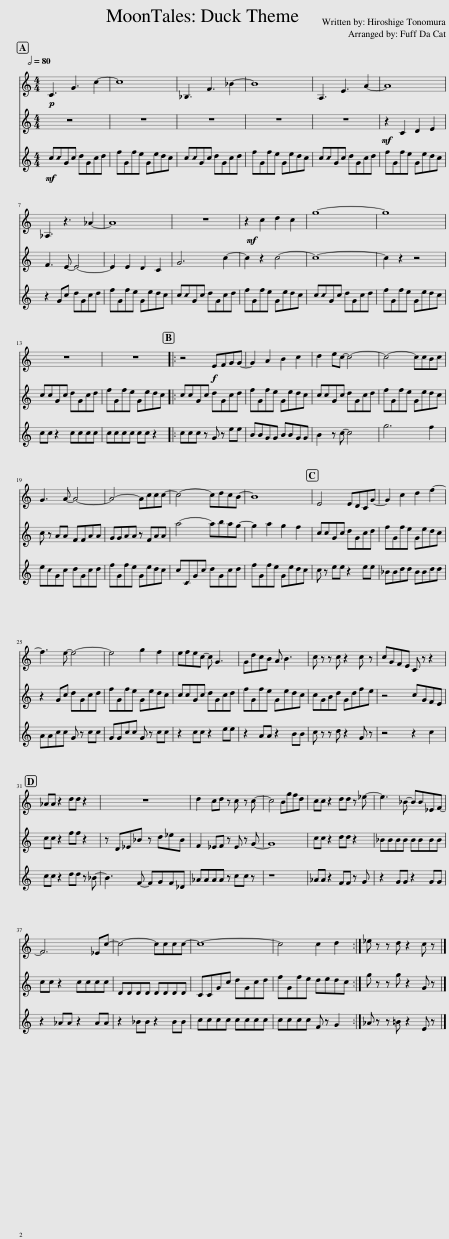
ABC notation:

X:1
%%score 1 2 3
L:1/8
Q:1/2=80
M:4/4
I:linebreak $
K:none
V:1 treble transpose=-2
V:2 treble transpose=-2
V:3 treble transpose=-2
V:1
[K:C]!p! C3 G3 c2- | c8 | _B,3 F3 _B2- | B8 | A,3 E3 A2- | %5
 A8 |$ _A,3 z3 _A2- | A8 | z8 | z2 c2 d2 c2!mf! | %10
 g8- | g8 |$ z8 | z8 |: z4!f! EFGG- | %15
 G2 A2 B2 c2 | d2 ec- c4- | c4- ccBc |$ G3 A- A4- | A4- Accc- | %20
 c4- cdcB- | B8 | E4 EDCG- | G2 c2 d2 f2- |$ f3 e- e4- | %25
 e4 g2 f2 | efec- c G3 | GdcB A B3 | c z z c z2 c z | cGFE C z z2 |$ %30
 _AA z2 dd z2 | z8 | d2 cd z c z c- | c4 Bgfd | cc z2 dd z _e- | %35
 e3 _B- BB_EF- |$ F6 _Ec- | c4- cccc- | c8- | c4 c2 d2 :| %40
 _e z z d z2 c z |] %41
V:2
[K:C] z8 | z8 | z8 | z8 | z8 | %5
!mf! z2 C2 D2 E2 |$ F3 E- E4- | E2 E2 D2 C2 | G6 c2- | c2 z2 c4- | %10
 c8- | c2 z2 z4 |$ ccGc dGcd | fGfe Gedc |: ccGc dGcd | %15
 fGfe Gedc | ccGc dGcd | fGfe Gedc |$ c z AA FFAA | GGAA z FAA | %20
 a4- abag- | g2 a2 g2 f2 | ccGc dGcd | fGfe Gedc |$ z2 Gc dGcd | %25
 fGfe Gedc | ccGc dGcd | fGfe Gedc | cGBd Gdfe | z4 cGFE |$ %30
 c=c z2 ff z2 | z D_E_B z d_eB | F2 _EF z E z G- | G8 | cc z2 dd z2 | %35
 _B_B_B_B _B_B_B_B |$ cc z2 cccc | DDDD DDDD | CCGc dGcd | fGfe dedc :| %40
 g z z g z2 G z |] %41
V:3
[K:C]!mf! ccGc dGcd | fGfe Gedc | ccGc dGcd | fGfe Gedc | ccGc dGcd | %5
 fGfe Gedc |$ z2 Gc dGcd | fGfe Gedc | ccGc dGcd | fGfe Gedc | %10
 ccGc dGcd | fGfe Gedc |$ cc z2 cccc | cccc cc z2 |: ccc z G z ee | %15
 BBGG BBGG | B2 z c- c4 | g6 f2 |$ ecGc dGcd | fGfe Gedc | %20
 cCGc dGcd | fGfe Gedc | c z ee z2 ee | _BBdd BBdd |$ AAcc G z cc | %25
 GGcc G z cc | z2 cc z2 ee | z2 AA z2 BB | c z z d z2 G z | z4 z2 c2 |$ %30
 cc z2 dd z _B- | B3 F- FGF_D | _AAAA z cc z | z8 | _AA z2 FF z G | %35
 z2 GG z2 GG |$ z2 _AA z2 AA | z2 _BB z2 BB | cccc cccc | cccc F z G2 :| %40
 _A z z =B z2 E z |] %41
